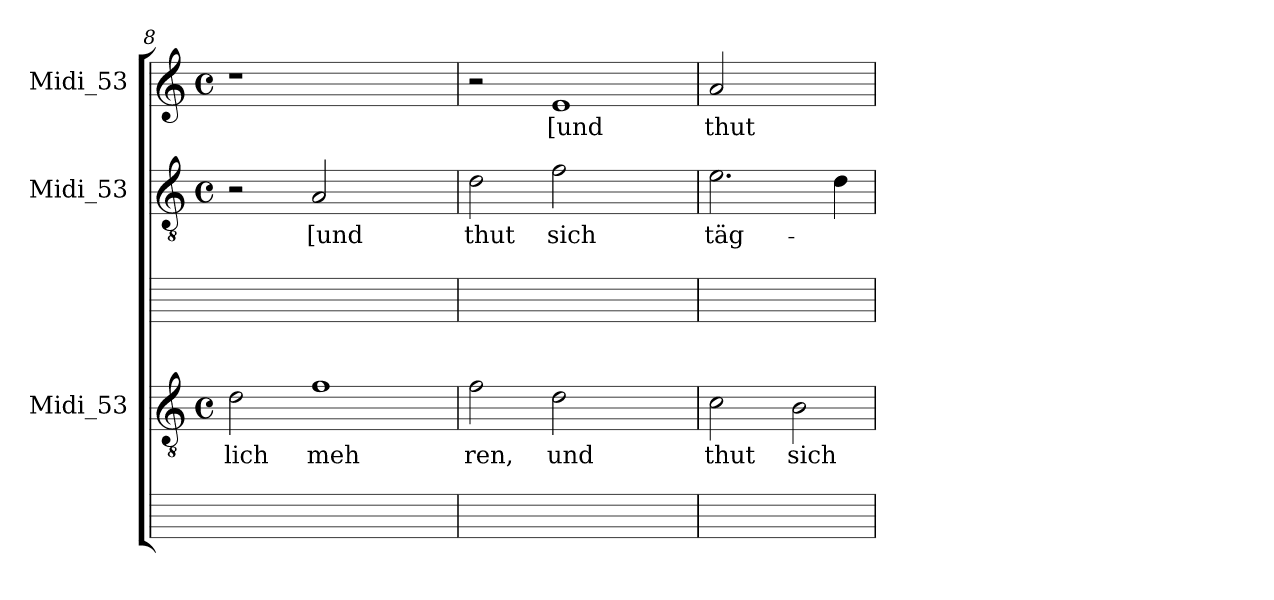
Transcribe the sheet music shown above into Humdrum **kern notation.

**kern	**kern	**text	**kern	**kern	**text	**kern	**text
*part5	*part4	*part4	*part3	*part2	*part2	*part1	*part1
*staff5	*staff4	*staff4	*staff3	*staff2	*staff2	*staff1	*staff1
*	*I"Midi_53	*	*	*I"Midi_53	*	*I"Midi_53	*
*	*clefGv2	*	*	*clefGv2	*	*clefG2	*
*	*k[]	*	*	*k[]	*	*k[]	*
*	*C:	*	*	*C:	*	*C:	*
*	*M4/4	*	*	*M4/4	*	*M4/4	*
*	*met(c)	*	*	*met(c)	*	*met(c)	*
=8E	=8E	=8E	=8E	=8E	=8E	=8E	=8E
!	!	!LO:LY:b	!	!	!	!	!
4ryy	2d\	lich	4ryy	2r	.	1r	.
1ryy	.	.	1ryy	.	.	.	.
!	!	!LO:LY:b	!	!	!LO:LY:b	!	!
.	1f	meh	.	2A/	[und	.	.
.	.	.	.	2ryy	.	2ryy	.
4ryy	.	.	4ryy	.	.	.	.
=8F	=8F	=8F	=8F	=8F	=8F	=8F	=8F
!	!	!LO:LY:b	!	!	!LO:LY:b	!	!
4ryy	2f\	ren,	4ryy	2d\	thut	2r	.
1ryy	.	.	1ryy	.	.	.	.
!	!	!LO:LY:b	!	!	!LO:LY:b	!	!LO:LY:b
.	2d\	und	.	2f\	sich	1e	[und
.	2ryy	.	.	2ryy	.	.	.
4ryy	.	.	4ryy	.	.	.	.
=8G	=8G	=8G	=8G	=8G	=8G	=8G	=8G
!	!	!LO:LY:b	!	!	!LO:LY:b	!	!LO:LY:b
4ryy	2c\	thut	4ryy	2.e\	täg-	2a/	thut
2.ryy	.	.	2.ryy	.	.	.	.
!	!	!LO:LY:b	!	!	!	!	!
.	2B\	sich	.	.	.	2ryy	.
.	.	.	.	4d\	.	.	.
=	=	=	=	=	=	=	=
*-	*-	*-	*-	*-	*-	*-	*-
